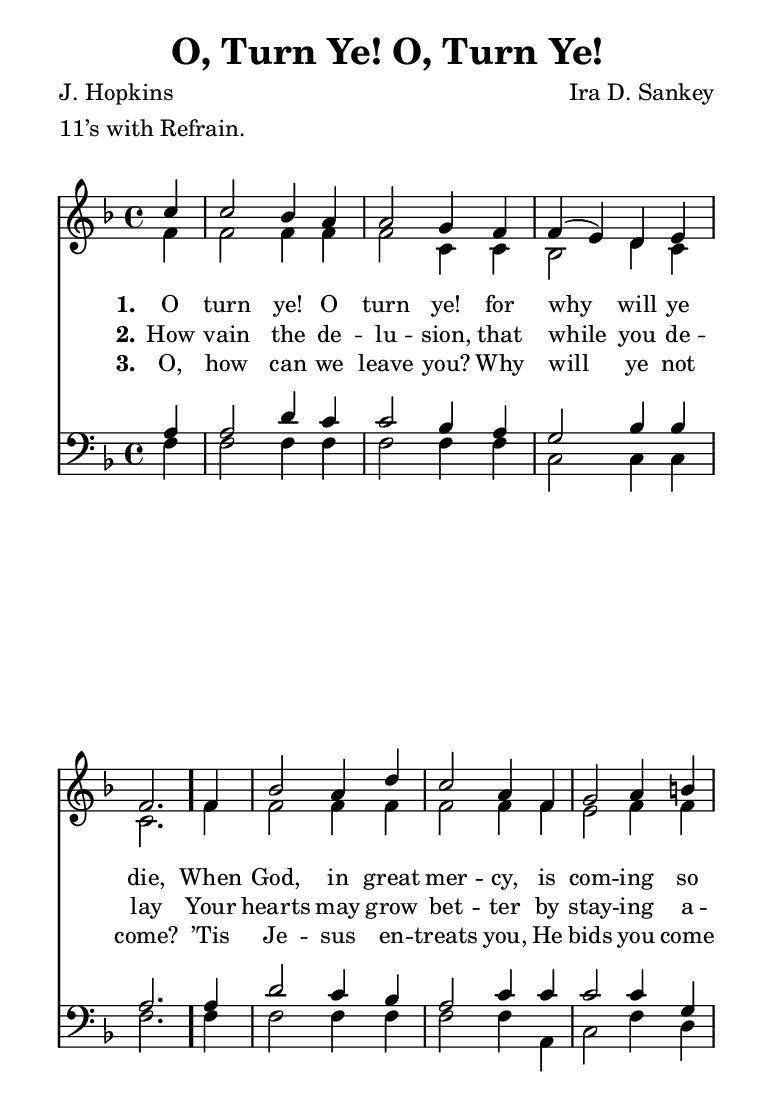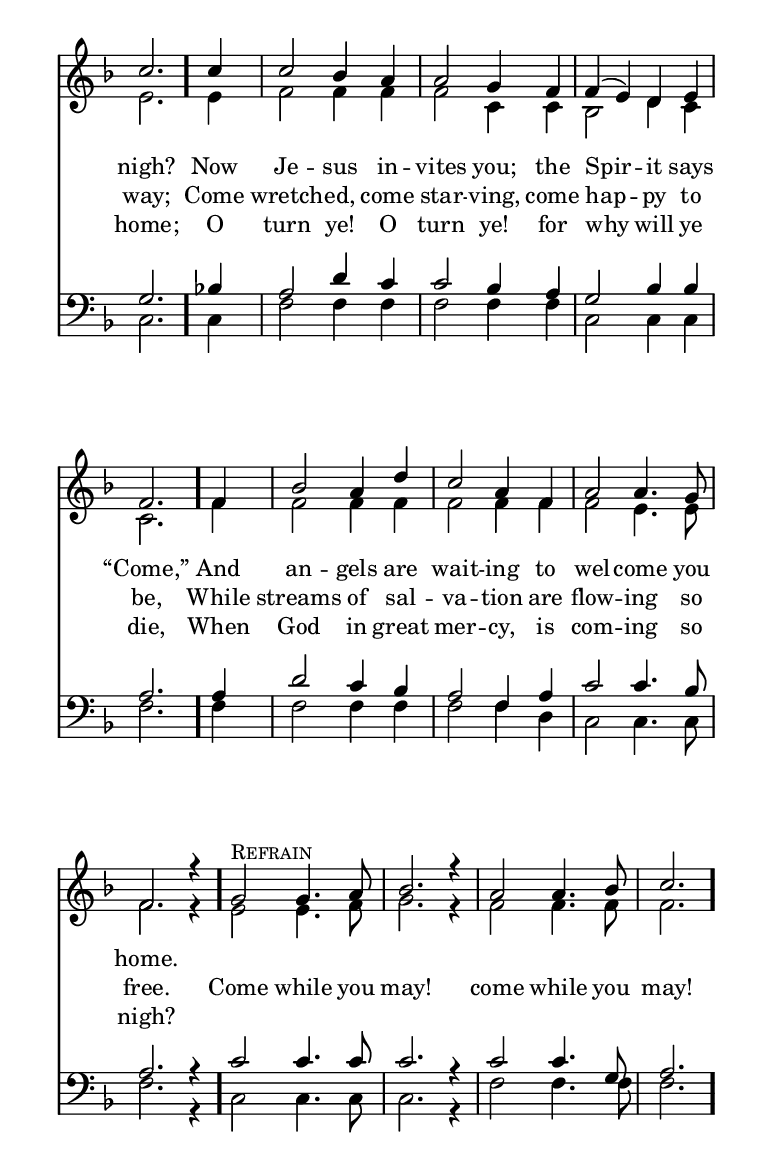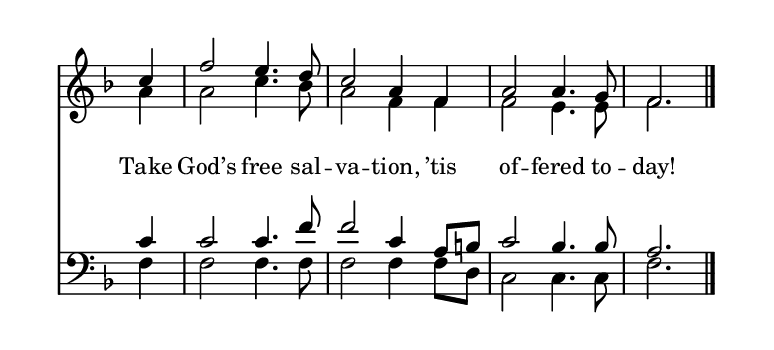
\include "common/global.ily"
\paper {
  \include "common/paper.ily"
  %ragged-bottom = ##t
  %ragged-last-bottom = ##t
  %systems-per-page = ##f
  %page-count = ##f
}

\header{
  hymnnumber = "110"
  title = "O, Turn Ye! O, Turn Ye!"
  tunename = "Hiding In Thee"
  meter = "11’s with Refrain."
  poet = "J. Hopkins"
  composer = "Ira D. Sankey"
  %copyright = ""
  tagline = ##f
}

% for fermata in MIDI
ta = { \tempo 4=100 }
tb = { \tempo 4=50  }

% original document for this song often shows quavers where crotchets belong
patternAA = { c4 | c2 c4 c4 | c2 c4 c4 | c4( c4) c4 c4 | c2. }
patternAB = { c4 | c2 c4 c4 | c2 c4 c4 | c2      c4 c4 | c2. }

patternBA = \patternAB
patternBB = { c4 | c2 c4 c4 | c2 c4 c4 | c2    c4. c8 | c2. } % inlined last rest

patternCA = { c2 c4. c8 | c2. r4 | c2 c4. c8 | c2. }

patternDA = { c4 | c2 c4. c8 | c2 c4 c4      | c2 c4. c8 | c2. }
patternDB = { c4 | c2 c4. c8 | c2 c4 c8[ c8] | c2 c4. c8 | c2. }

global = {
  \include "common/overrides.ily"
  \override Staff.TimeSignature.style = #'()
  \time 4/4
  \override Score.MetronomeMark.transparent = ##t % hide all fermata changes too
  \ta
  \key f \major
  \partial 4
  \autoBeamOff
}

notesSoprano = {
\global
\relative c'' {

  \changePitch \patternAA { c | c bes a | a g f | f e d e | f }
  \changePitch \patternBA { f | bes a d | c a f | g a b! | c }
  \changePitch \patternAA { c | c bes a | a g f | f e d e | f }
  \changePitch \patternBB { f | bes a d | c a f | a a g | f r4 }

  << s^\markup { \small \caps "Refrain" }
  \changePitch \patternCA { g g a | bes | a a bes | c } >>
  \changePitch \patternDA { c | f e d | c a f | a a g | f }

  \bar "|."

}
}

notesAlto = {
\global
\relative e' {

  \changePitch \patternAB { f | f f f | f c c | bes d c | c }
  \changePitch \patternBA { f | f f f | f f f | e f f | e }
  \changePitch \patternAB { e | f f f | f c c | bes d c | c }
  \changePitch \patternBB { f | f f f | f f f | f e e | f r4 }

  \changePitch \patternCA { e e f | g | f f f | f }
  \changePitch \patternDA { a | a c bes | a f f | f e e | f }

}
}

notesTenor = {
\global
\relative a {

  \changePitch \patternAB { a | a d c | c bes a | g bes bes | a }
  \changePitch \patternBA { a | d c bes | a c c | c c g | g }
  \changePitch \patternAB { bes! | a d c | c bes a | g bes bes | a }
  \changePitch \patternBB { a | d c bes | a f a | c c bes | a r4 }

  \changePitch \patternCA { c c c | c | c c g | a }
  \changePitch \patternDB { c | c c f | f c a b! | c bes bes | a }

}
}

notesBass = {
\global
\relative f {

  \changePitch \patternAB { f | f f f | f f f c c c | f }
  \changePitch \patternBA { f | f f f | f f a, | c f d | c }
  \changePitch \patternAB { c | f f f | f f f | c c c | f }
  \changePitch \patternBB { f | f f f | f f d | c c c | f r4 }

  \changePitch \patternCA { c c c | c | f f f | f }
  \changePitch \patternDB { f | f f f | f f f d | c c c | f }

}
}

Refrain = \lyricmode {

Come while you may! come while you may! \bar "."
Take God’s free sal -- va -- tion, ’tis of -- fered to -- day! \bar "."

}

wordsA = \lyricmode {
\set stanza = "1."

O turn ye! O turn ye! for why will ye die, \bar "."
When God, in great mer -- cy, is com -- ing so nigh? \bar "."
Now Je -- sus in -- vites you; the Spir -- it says “Come,” \bar "."
And an -- gels are wait -- ing to wel -- come you home. \bar "."

}

wordsB = \lyricmode {
\set stanza = "2."

How vain the de -- lu -- sion, that while you de -- lay
Your hearts may grow bet -- ter by stay -- ing a -- way;
Come wretch -- ed, come star -- ving, come hap -- py to be,
While streams of sal -- va -- tion are flow -- ing so free.

\Refrain

}

wordsC = \lyricmode {
\set stanza = "3."

O, how can we leave you? Why will ye not come?
’Tis Je -- sus en -- treats you, He bids you come home;
O turn ye! O turn ye! for why will ye die,
When God in great mer -- cy, is com -- ing so nigh?

}

\score {
  \context ChoirStaff <<
    \context Staff = upper <<
      \set ChoirStaff.systemStartDelimiter = #'SystemStartBar
      \context Voice  = sopranos { \voiceOne << \notesSoprano >> }
      \context Voice  = altos { \voiceTwo << \notesAlto >> }
      \context Lyrics = one   \lyricsto sopranos \wordsA
      \context Lyrics = two   \lyricsto sopranos \wordsB
      \context Lyrics = three \lyricsto sopranos \wordsC
    >>
    \context Staff = men <<
      \clef bass
      \context Voice  = tenors { \voiceOne << \notesTenor >> }
      \context Voice  = basses { \voiceTwo << \notesBass >> }
    >>
  >>
  \layout {
    \include "common/layout.ily"
  }
  \midi{
    \include "common/midi.ily"
  }
}

\version "2.18.0"  % necessary for upgrading to future LilyPond versions.

% vi:set et ts=2 sw=2 ai nocindent syntax=lilypond
